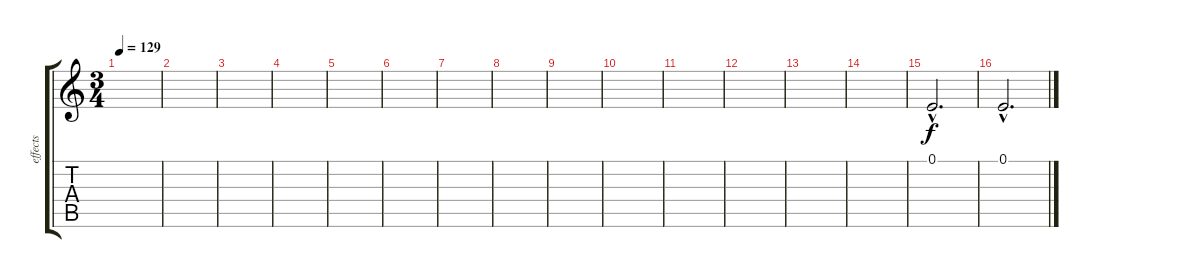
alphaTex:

\track ("effects" "effects") {instrument fx5brightness}
\staff {score tabs}
\tuning (E4 B3 G3 D3 A2 E2) {hide}
\ts (3 4)
\tempo 129
\clef g2
\ks c
|
|
|
|
|
|
|
|
|
|
|
|
|
|
0.1{hac}.2{d volume 10} |
0.1{hac}.2{d}
